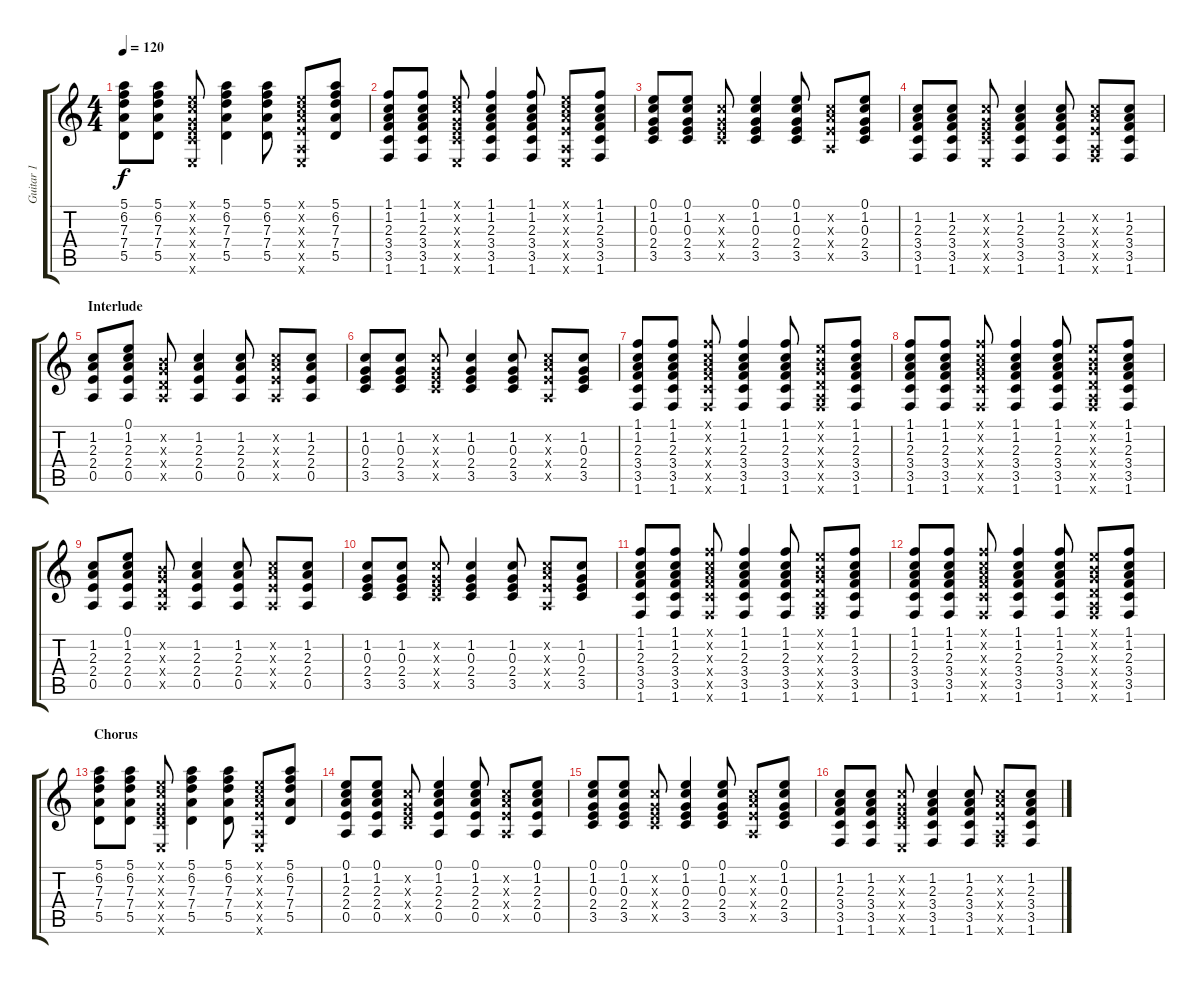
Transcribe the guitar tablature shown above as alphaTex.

\track ("Guitar 1" "Guitar 1") {instrument electricguitarjazz}
\staff {score tabs}
\tuning (E4 B3 G3 D3 A2 E2) {hide}
\ts (4 4)
\tempo 120
\clef g2
\ks c
(5.1 6.2 7.3 7.4 5.5).8{dy f} (5.1 6.2 7.3 7.4 5.5).8 (0.1{x} 1.2{x} 0.3{x} 2.4{x} 3.5{x} 0.6{x}).8 (5.1 6.2 7.3 7.4 5.5).4 (5.1 6.2 7.3 7.4 5.5).8 (0.1{x} 1.2{x} 2.3{x} 2.4{x} 0.5{x} 0.6{x}).8 (5.1 6.2 7.3 7.4 5.5).8 |
(1.1 1.2 2.3 3.4 3.5 1.6).8 (1.1 1.2 2.3 3.4 3.5 1.6).8 (0.1{x} 1.2{x} 0.3{x} 2.4{x} 3.5{x} 0.6{x}).8 (1.1 1.2 2.3 3.4 3.5 1.6).4 (1.1 1.2 2.3 3.4 3.5 1.6).8 (0.1{x} 1.2{x} 2.3{x} 2.4{x} 0.5{x} 0.6{x}).8 (1.1 1.2 2.3 3.4 3.5 1.6).8 |
(0.1 1.2 0.3 2.4 3.5).8 (0.1 1.2 0.3 2.4 3.5).8 (1.2{x} 0.3{x} 2.4{x} 3.5{x}).8 (0.1 1.2 0.3 2.4 3.5).4 (0.1 1.2 0.3 2.4 3.5).8 (1.2{x} 2.3{x} 2.4{x} 0.5{x}).8 (0.1 1.2 0.3 2.4 3.5).8 |
(1.2 2.3 3.4 3.5 1.6).8 (1.2 2.3 3.4 3.5 1.6).8 (1.2{x} 0.3{x} 2.4{x} 3.5{x} 0.6{x}).8 (1.2 2.3 3.4 3.5 1.6).4 (1.2 2.3 3.4 3.5 1.6).8 (1.2{x} 2.3{x} 2.4{x} 0.5{x} 1.6{x}).8 (1.2 2.3 3.4 3.5 1.6).8 |
\section ("" "Interlude")
(1.2 2.3 2.4 0.5).8 (0.1 1.2 2.3 2.4 0.5).8 (0.2{x} 0.3{x} 0.4{x} 0.5{x}).8 (1.2 2.3 2.4 0.5).4 (1.2 2.3 2.4 0.5).8 (1.2{x} 2.3{x} 2.4{x} 0.5{x}).8 (1.2 2.3 2.4 0.5).8 |
(1.2 0.3 2.4 3.5).8 (1.2 0.3 2.4 3.5).8 (1.2{x} 0.3{x} 2.4{x} 3.5{x}).8 (1.2 0.3 2.4 3.5).4 (1.2 0.3 2.4 3.5).8 (1.2{x} 2.3{x} 2.4{x} 0.5{x}).8 (1.2 0.3 2.4 3.5).8 |
(1.1 1.2 2.3 3.4 3.5 1.6).8 (1.1 1.2 2.3 3.4 3.5 1.6).8 (1.1{x} 1.2{x} 2.3{x} 3.4{x} 3.5{x} 1.6{x}).8 (1.1 1.2 2.3 3.4 3.5 1.6).4 (1.1 1.2 2.3 3.4 3.5 1.6).8 (0.1{x} 0.2{x} 0.3{x} 0.4{x} 0.5{x} 1.6{x}).8 (1.1 1.2 2.3 3.4 3.5 1.6).8 |
(1.1 1.2 2.3 3.4 3.5 1.6).8 (1.1 1.2 2.3 3.4 3.5 1.6).8 (1.1{x} 1.2{x} 2.3{x} 3.4{x} 3.5{x} 1.6{x}).8 (1.1 1.2 2.3 3.4 3.5 1.6).4 (1.1 1.2 2.3 3.4 3.5 1.6).8 (0.1{x} 0.2{x} 0.3{x} 0.4{x} 0.5{x} 1.6{x}).8 (1.1 1.2 2.3 3.4 3.5 1.6).8 |
(1.2 2.3 2.4 0.5).8 (0.1 1.2 2.3 2.4 0.5).8 (0.2{x} 0.3{x} 0.4{x} 0.5{x}).8 (1.2 2.3 2.4 0.5).4 (1.2 2.3 2.4 0.5).8 (1.2{x} 2.3{x} 2.4{x} 0.5{x}).8 (1.2 2.3 2.4 0.5).8 |
(1.2 0.3 2.4 3.5).8 (1.2 0.3 2.4 3.5).8 (1.2{x} 0.3{x} 2.4{x} 3.5{x}).8 (1.2 0.3 2.4 3.5).4 (1.2 0.3 2.4 3.5).8 (1.2{x} 2.3{x} 2.4{x} 0.5{x}).8 (1.2 0.3 2.4 3.5).8 |
(1.1 1.2 2.3 3.4 3.5 1.6).8 (1.1 1.2 2.3 3.4 3.5 1.6).8 (1.1{x} 1.2{x} 2.3{x} 3.4{x} 3.5{x} 1.6{x}).8 (1.1 1.2 2.3 3.4 3.5 1.6).4 (1.1 1.2 2.3 3.4 3.5 1.6).8 (0.1{x} 0.2{x} 0.3{x} 0.4{x} 0.5{x} 1.6{x}).8 (1.1 1.2 2.3 3.4 3.5 1.6).8 |
(1.1 1.2 2.3 3.4 3.5 1.6).8 (1.1 1.2 2.3 3.4 3.5 1.6).8 (1.1{x} 1.2{x} 2.3{x} 3.4{x} 3.5{x} 1.6{x}).8 (1.1 1.2 2.3 3.4 3.5 1.6).4 (1.1 1.2 2.3 3.4 3.5 1.6).8 (0.1{x} 0.2{x} 0.3{x} 0.4{x} 0.5{x} 1.6{x}).8 (1.1 1.2 2.3 3.4 3.5 1.6).8 |
\section ("" "Chorus")
(5.1 6.2 7.3 7.4 5.5).8 (5.1 6.2 7.3 7.4 5.5).8 (0.1{x} 1.2{x} 0.3{x} 2.4{x} 3.5{x} 0.6{x}).8 (5.1 6.2 7.3 7.4 5.5).4 (5.1 6.2 7.3 7.4 5.5).8 (0.1{x} 1.2{x} 2.3{x} 2.4{x} 0.5{x} 0.6{x}).8 (5.1 6.2 7.3 7.4 5.5).8 |
(0.1 1.2 2.3 2.4 0.5).8 (0.1 1.2 2.3 2.4 0.5).8 (1.2{x} 0.3{x} 2.4{x} 3.5{x}).8 (0.1 1.2 2.3 2.4 0.5).4 (0.1 1.2 2.3 2.4 0.5).8 (1.2{x} 2.3{x} 2.4{x} 0.5{x}).8 (0.1 1.2 2.3 2.4 0.5).8 |
(0.1 1.2 0.3 2.4 3.5).8 (0.1 1.2 0.3 2.4 3.5).8 (1.2{x} 0.3{x} 2.4{x} 3.5{x}).8 (0.1 1.2 0.3 2.4 3.5).4 (0.1 1.2 0.3 2.4 3.5).8 (1.2{x} 2.3{x} 2.4{x} 0.5{x}).8 (0.1 1.2 0.3 2.4 3.5).8 |
(1.2 2.3 3.4 3.5 1.6).8 (1.2 2.3 3.4 3.5 1.6).8 (1.2{x} 0.3{x} 2.4{x} 3.5{x} 0.6{x}).8 (1.2 2.3 3.4 3.5 1.6).4 (1.2 2.3 3.4 3.5 1.6).8 (1.2{x} 2.3{x} 2.4{x} 0.5{x} 1.6{x}).8 (1.2 2.3 3.4 3.5 1.6).8
